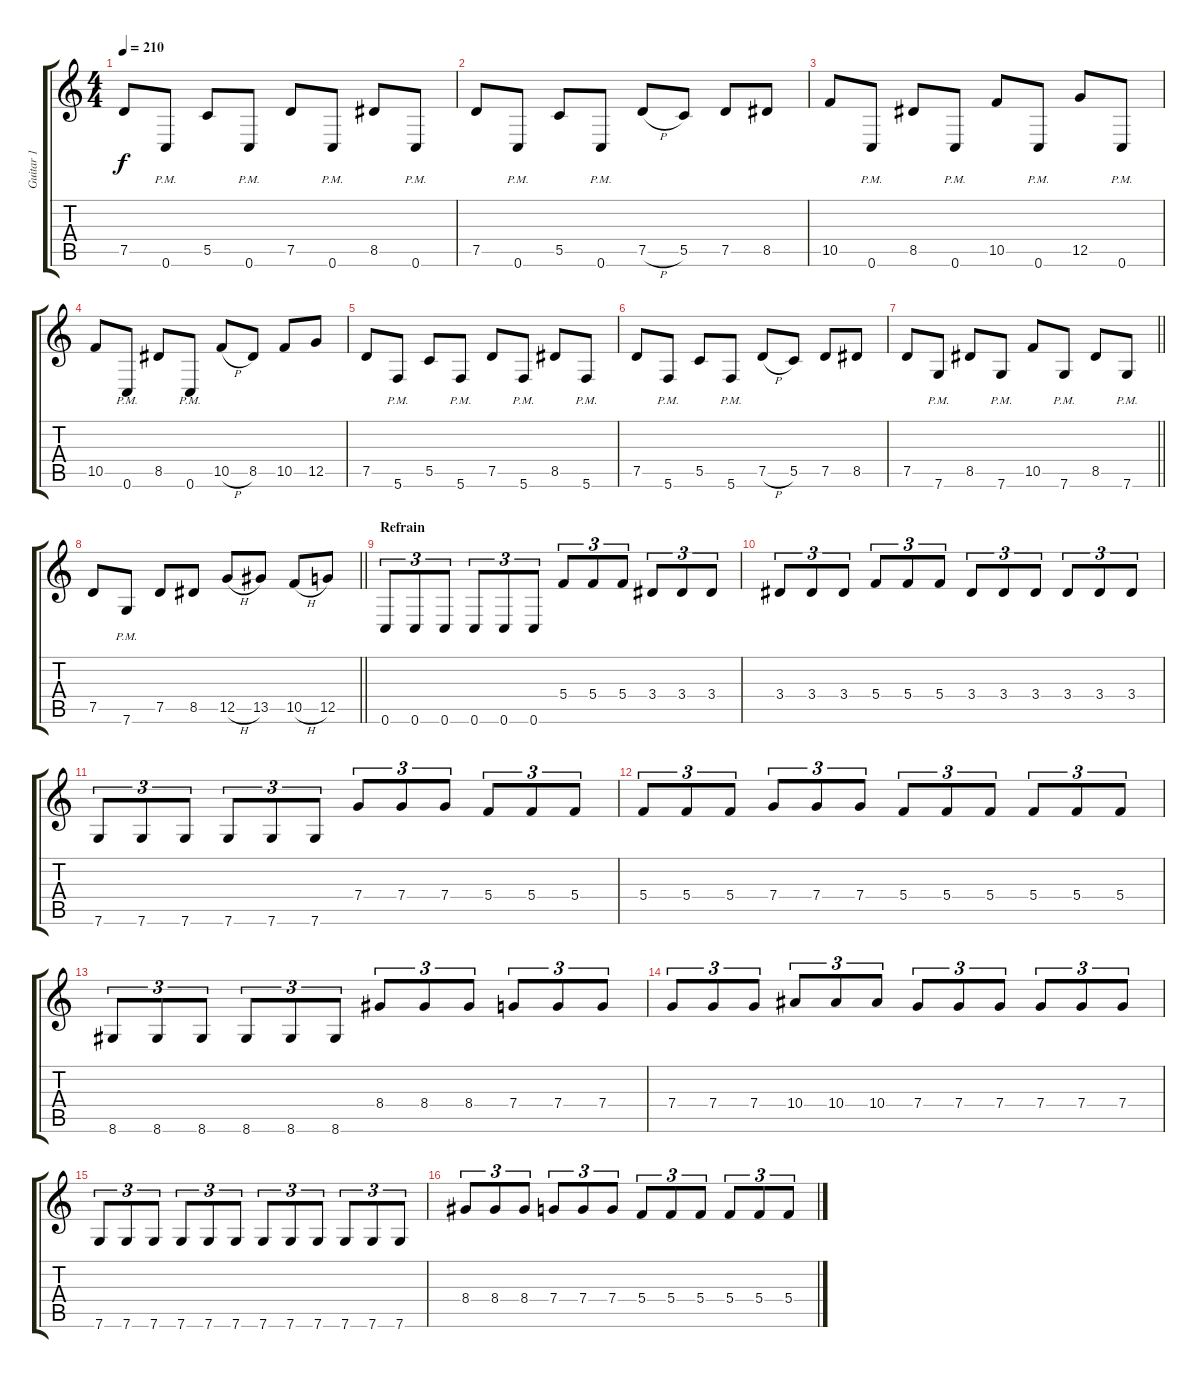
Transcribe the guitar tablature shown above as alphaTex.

\track ("Guitar 1" "Guitar 1") {instrument distortionguitar}
\staff {score tabs}
\tuning (D4 A3 F3 C3 G2 C2) {hide}
\ts (4 4)
\tempo 210
\clef g2
\ks c
7.5.8{dy f} 0.6{pm}.8 5.5.8 0.6{pm}.8 7.5.8 0.6{pm}.8 8.5.8 0.6{pm}.8 |
7.5.8 0.6{pm}.8 5.5.8 0.6{pm}.8 7.5{h}.8 5.5.8 7.5.8 8.5.8 |
10.5.8 0.6{pm}.8 8.5.8 0.6{pm}.8 10.5.8 0.6{pm}.8 12.5.8 0.6{pm}.8 |
10.5.8 0.6{pm}.8 8.5.8 0.6{pm}.8 10.5{h}.8 8.5.8 10.5.8 12.5.8 |
7.5.8 5.6{pm}.8 5.5.8 5.6{pm}.8 7.5.8 5.6{pm}.8 8.5.8 5.6{pm}.8 |
7.5.8 5.6{pm}.8 5.5.8 5.6{pm}.8 7.5{h}.8 5.5.8 7.5.8 8.5.8 |
\barLineRight lightlight
7.5.8 7.6{pm}.8 8.5.8 7.6{pm}.8 10.5.8 7.6{pm}.8 8.5.8 7.6{pm}.8 |
\barLineRight lightlight
7.5.8 7.6{pm}.8 7.5.8 8.5.8 12.5{h}.8 13.5.8 10.5{h}.8 12.5.8 |
\section ("" "Refrain")
0.6.8{tu (3 2)} 0.6.8{tu (3 2)} 0.6.8{tu (3 2)} 0.6.8{tu (3 2)} 0.6.8{tu (3 2)} 0.6.8{tu (3 2)} 5.4.8{tu (3 2)} 5.4.8{tu (3 2)} 5.4.8{tu (3 2)} 3.4.8{tu (3 2)} 3.4.8{tu (3 2)} 3.4.8{tu (3 2)} |
3.4.8{tu (3 2)} 3.4.8{tu (3 2)} 3.4.8{tu (3 2)} 5.4.8{tu (3 2)} 5.4.8{tu (3 2)} 5.4.8{tu (3 2)} 3.4.8{tu (3 2)} 3.4.8{tu (3 2)} 3.4.8{tu (3 2)} 3.4.8{tu (3 2)} 3.4.8{tu (3 2)} 3.4.8{tu (3 2)} |
7.6.8{tu (3 2)} 7.6.8{tu (3 2)} 7.6.8{tu (3 2)} 7.6.8{tu (3 2)} 7.6.8{tu (3 2)} 7.6.8{tu (3 2)} 7.4.8{tu (3 2)} 7.4.8{tu (3 2)} 7.4.8{tu (3 2)} 5.4.8{tu (3 2)} 5.4.8{tu (3 2)} 5.4.8{tu (3 2)} |
5.4.8{tu (3 2)} 5.4.8{tu (3 2)} 5.4.8{tu (3 2)} 7.4.8{tu (3 2)} 7.4.8{tu (3 2)} 7.4.8{tu (3 2)} 5.4.8{tu (3 2)} 5.4.8{tu (3 2)} 5.4.8{tu (3 2)} 5.4.8{tu (3 2)} 5.4.8{tu (3 2)} 5.4.8{tu (3 2)} |
8.6.8{tu (3 2)} 8.6.8{tu (3 2)} 8.6.8{tu (3 2)} 8.6.8{tu (3 2)} 8.6.8{tu (3 2)} 8.6.8{tu (3 2)} 8.4.8{tu (3 2)} 8.4.8{tu (3 2)} 8.4.8{tu (3 2)} 7.4.8{tu (3 2)} 7.4.8{tu (3 2)} 7.4.8{tu (3 2)} |
7.4.8{tu (3 2)} 7.4.8{tu (3 2)} 7.4.8{tu (3 2)} 10.4.8{tu (3 2)} 10.4.8{tu (3 2)} 10.4.8{tu (3 2)} 7.4.8{tu (3 2)} 7.4.8{tu (3 2)} 7.4.8{tu (3 2)} 7.4.8{tu (3 2)} 7.4.8{tu (3 2)} 7.4.8{tu (3 2)} |
7.6.8{tu (3 2)} 7.6.8{tu (3 2)} 7.6.8{tu (3 2)} 7.6.8{tu (3 2)} 7.6.8{tu (3 2)} 7.6.8{tu (3 2)} 7.6.8{tu (3 2)} 7.6.8{tu (3 2)} 7.6.8{tu (3 2)} 7.6.8{tu (3 2)} 7.6.8{tu (3 2)} 7.6.8{tu (3 2)} |
8.4.8{tu (3 2)} 8.4.8{tu (3 2)} 8.4.8{tu (3 2)} 7.4.8{tu (3 2)} 7.4.8{tu (3 2)} 7.4.8{tu (3 2)} 5.4.8{tu (3 2)} 5.4.8{tu (3 2)} 5.4.8{tu (3 2)} 5.4.8{tu (3 2)} 5.4.8{tu (3 2)} 5.4.8{tu (3 2)}
